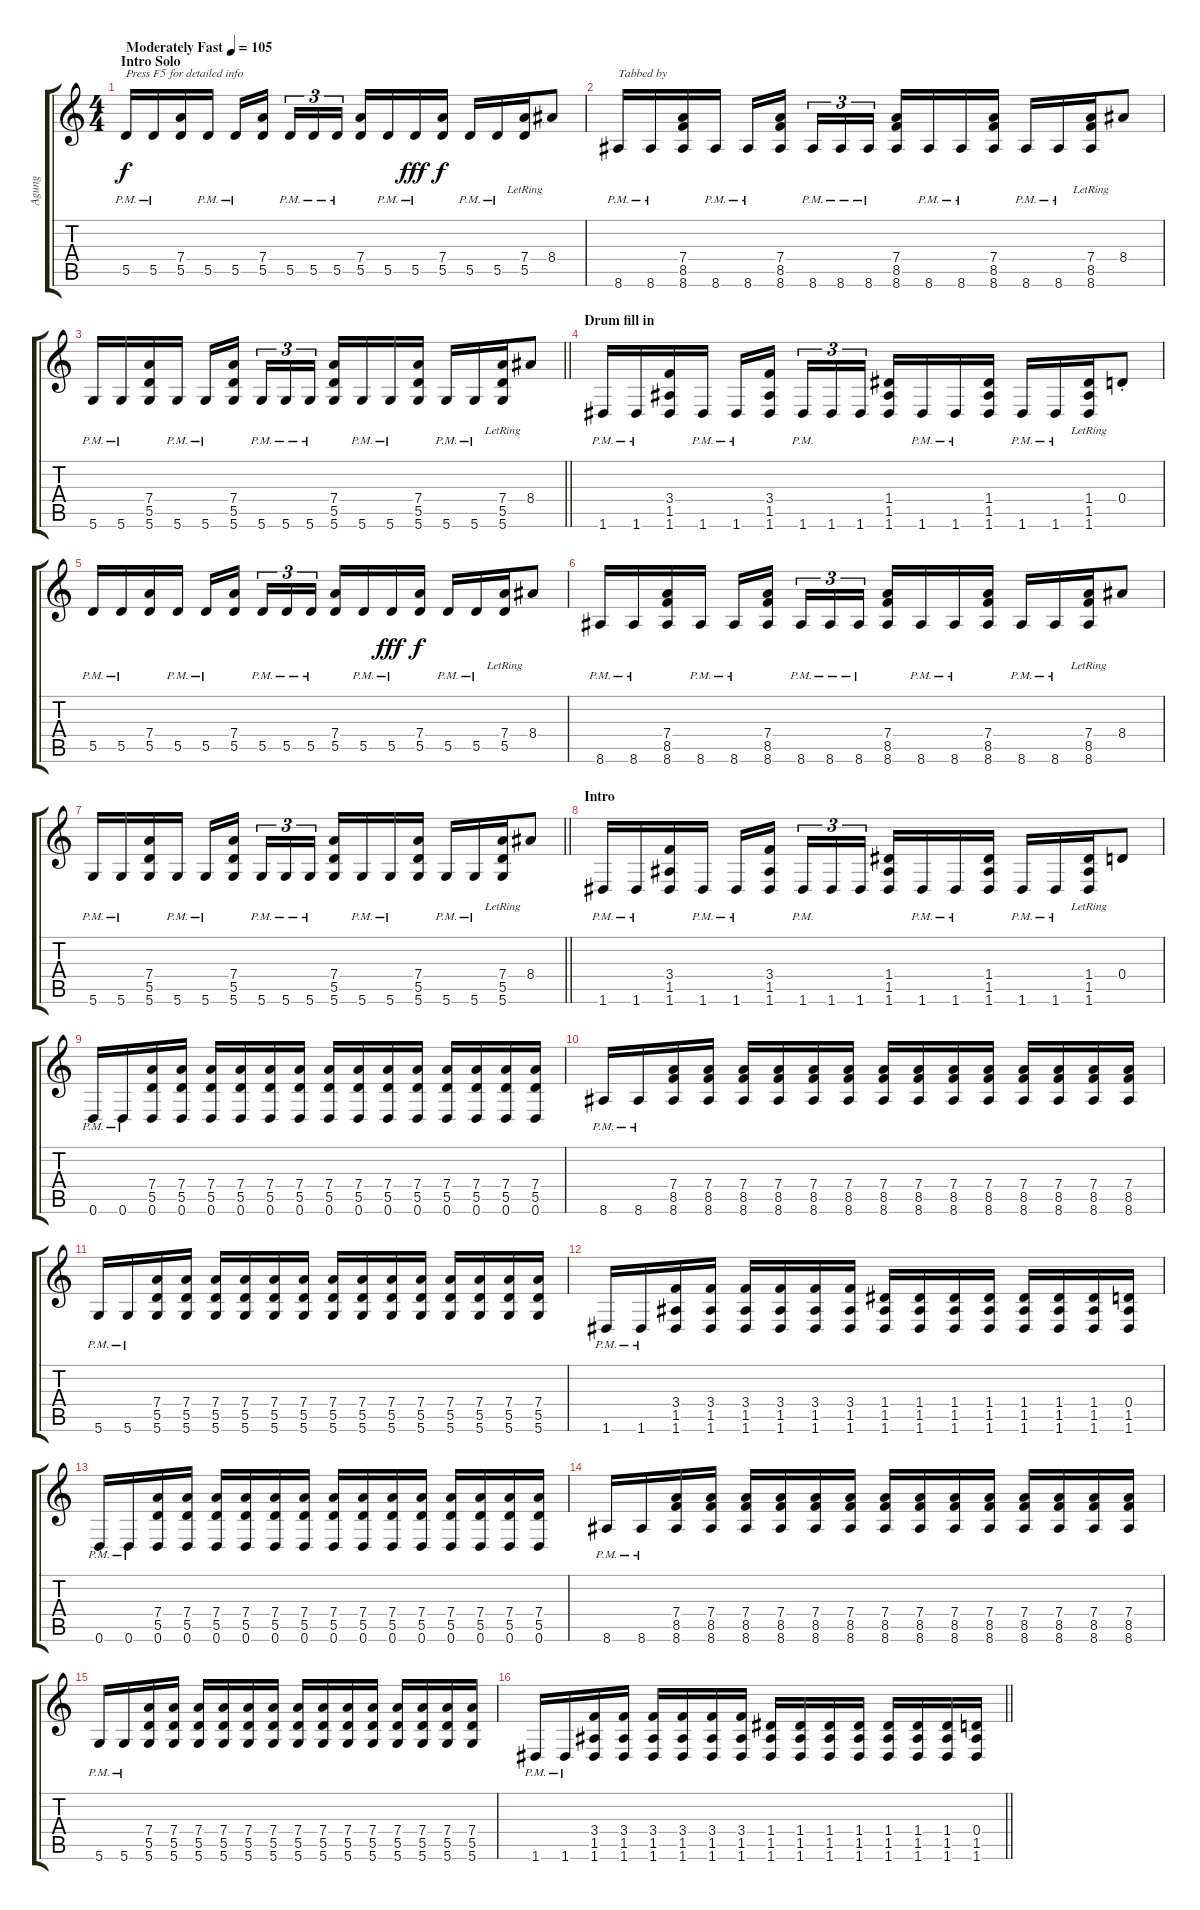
\track ("Agung" "Agung") {instrument distortionguitar}
\staff {score tabs}
\tuning (E4 B3 G3 D3 A2 D2) {hide}
\ts (4 4)
\section ("" "Intro Solo")
\tempo (105 "Moderately Fast")
\clef g2
\ks c
5.5{pm}.16{txt "Press F5 for detailed info" dy f instrument distortionguitar} 5.5{pm}.16 (7.4 5.5).16 5.5{pm}.16 5.5{pm}.16 (7.4 5.5).16{beam splitsecondary} 5.5{pm}.16{tu (3 2)} 5.5{pm}.16{tu (3 2)} 5.5{pm}.16{tu (3 2)} (7.4 5.5).16 5.5{pm}.16 5.5{pm}.16{dy fff} (7.4 5.5).16{dy f} 5.5{pm}.16 5.5{pm}.16 (7.4{lr} 5.5{lr}).16 8.4.8 |
8.6{pm}.16{txt "Tabbed by"} 8.6{pm}.16 (7.4 8.5 8.6).16 8.6{pm}.16 8.6{pm}.16 (7.4 8.5 8.6).16{beam splitsecondary} 8.6{pm}.16{tu (3 2)} 8.6{pm}.16{tu (3 2)} 8.6{pm}.16{tu (3 2)} (7.4 8.5 8.6).16 8.6{pm}.16 8.6{pm}.16 (7.4 8.5 8.6).16 8.6{pm}.16 8.6{pm}.16 (7.4{lr} 8.5{lr} 8.6{lr}).16 8.4.8 |
\barLineRight lightlight
5.6{pm}.16 5.6{pm}.16 (7.4 5.5 5.6).16 5.6{pm}.16 5.6{pm}.16 (7.4 5.5 5.6).16{beam splitsecondary} 5.6{pm}.16{tu (3 2)} 5.6{pm}.16{tu (3 2)} 5.6{pm}.16{tu (3 2)} (7.4 5.5 5.6).16 5.6{pm}.16 5.6{pm}.16 (7.4 5.5 5.6).16 5.6{pm}.16 5.6{pm}.16 (7.4{lr} 5.5{lr} 5.6{lr}).16 8.4.8 |
\section ("" "Drum fill in")
1.6{pm}.16 1.6{pm}.16 (3.4 1.5 1.6).16 1.6{pm}.16 1.6{pm}.16 (3.4 1.5 1.6).16{beam splitsecondary} 1.6{pm}.16{tu (3 2)} 1.6.16{tu (3 2)} 1.6.16{tu (3 2)} (1.4 1.5 1.6).16 1.6{pm}.16 1.6{pm}.16 (1.4 1.5 1.6).16 1.6{pm}.16 1.6{pm}.16 (1.4{lr} 1.5{lr} 1.6).16 0.4{st}.8 |
5.5{pm}.16 5.5{pm}.16 (7.4 5.5).16 5.5{pm}.16 5.5{pm}.16 (7.4 5.5).16{beam splitsecondary} 5.5{pm}.16{tu (3 2)} 5.5{pm}.16{tu (3 2)} 5.5{pm}.16{tu (3 2)} (7.4 5.5).16 5.5{pm}.16 5.5{pm}.16{dy fff} (7.4 5.5).16{dy f} 5.5{pm}.16 5.5{pm}.16 (7.4{lr} 5.5{lr}).16 8.4.8 |
8.6{pm}.16 8.6{pm}.16 (7.4 8.5 8.6).16 8.6{pm}.16 8.6{pm}.16 (7.4 8.5 8.6).16{beam splitsecondary} 8.6{pm}.16{tu (3 2)} 8.6{pm}.16{tu (3 2)} 8.6{pm}.16{tu (3 2)} (7.4 8.5 8.6).16 8.6{pm}.16 8.6{pm}.16 (7.4 8.5 8.6).16 8.6{pm}.16 8.6{pm}.16 (7.4{lr} 8.5{lr} 8.6{lr}).16 8.4.8 |
\barLineRight lightlight
5.6{pm}.16 5.6{pm}.16 (7.4 5.5 5.6).16 5.6{pm}.16 5.6{pm}.16 (7.4 5.5 5.6).16{beam splitsecondary} 5.6{pm}.16{tu (3 2)} 5.6{pm}.16{tu (3 2)} 5.6{pm}.16{tu (3 2)} (7.4 5.5 5.6).16 5.6{pm}.16 5.6{pm}.16 (7.4 5.5 5.6).16 5.6{pm}.16 5.6{pm}.16 (7.4{lr} 5.5{lr} 5.6{lr}).16 8.4.8 |
\section ("" "Intro")
1.6{pm}.16 1.6{pm}.16 (3.4 1.5 1.6).16 1.6{pm}.16 1.6{pm}.16 (3.4 1.5 1.6).16{beam splitsecondary} 1.6{pm}.16{tu (3 2)} 1.6.16{tu (3 2)} 1.6.16{tu (3 2)} (1.4 1.5 1.6).16 1.6{pm}.16 1.6{pm}.16 (1.4 1.5 1.6).16 1.6{pm}.16 1.6{pm}.16 (1.4{lr} 1.5{lr} 1.6{lr}).16 0.4.8 |
0.6{pm}.16 0.6{pm}.16 (7.4 5.5 0.6).16 (7.4 5.5 0.6).16 (7.4 5.5 0.6).16 (7.4 5.5 0.6).16 (7.4 5.5 0.6).16 (7.4 5.5 0.6).16 (7.4 5.5 0.6).16 (7.4 5.5 0.6).16 (7.4 5.5 0.6).16 (7.4 5.5 0.6).16 (7.4 5.5 0.6).16 (7.4 5.5 0.6).16 (7.4 5.5 0.6).16 (7.4 5.5 0.6).16 |
8.6{pm}.16 8.6{pm}.16 (7.4 8.5 8.6).16 (7.4 8.5 8.6).16 (7.4 8.5 8.6).16 (7.4 8.5 8.6).16 (7.4 8.5 8.6).16 (7.4 8.5 8.6).16 (7.4 8.5 8.6).16 (7.4 8.5 8.6).16 (7.4 8.5 8.6).16 (7.4 8.5 8.6).16 (7.4 8.5 8.6).16 (7.4 8.5 8.6).16 (7.4 8.5 8.6).16 (7.4 8.5 8.6).16 |
5.6{pm}.16 5.6{pm}.16 (7.4 5.5 5.6).16 (7.4 5.5 5.6).16 (7.4 5.5 5.6).16 (7.4 5.5 5.6).16 (7.4 5.5 5.6).16 (7.4 5.5 5.6).16 (7.4 5.5 5.6).16 (7.4 5.5 5.6).16 (7.4 5.5 5.6).16 (7.4 5.5 5.6).16 (7.4 5.5 5.6).16 (7.4 5.5 5.6).16 (7.4 5.5 5.6).16 (7.4 5.5 5.6).16 |
1.6{pm}.16 1.6{pm}.16 (3.4 1.5 1.6).16 (3.4 1.5 1.6).16 (3.4 1.5 1.6).16 (3.4 1.5 1.6).16 (3.4 1.5 1.6).16 (3.4 1.5 1.6).16 (1.4 1.5 1.6).16 (1.4 1.5 1.6).16 (1.4 1.5 1.6).16 (1.4 1.5 1.6).16 (1.4 1.5 1.6).16 (1.4 1.5 1.6).16 (1.4 1.5 1.6).16 (0.4 1.5 1.6).16 |
0.6{pm}.16 0.6{pm}.16 (7.4 5.5 0.6).16 (7.4 5.5 0.6).16 (7.4 5.5 0.6).16 (7.4 5.5 0.6).16 (7.4 5.5 0.6).16 (7.4 5.5 0.6).16 (7.4 5.5 0.6).16 (7.4 5.5 0.6).16 (7.4 5.5 0.6).16 (7.4 5.5 0.6).16 (7.4 5.5 0.6).16 (7.4 5.5 0.6).16 (7.4 5.5 0.6).16 (7.4 5.5 0.6).16 |
8.6{pm}.16 8.6{pm}.16 (7.4 8.5 8.6).16 (7.4 8.5 8.6).16 (7.4 8.5 8.6).16 (7.4 8.5 8.6).16 (7.4 8.5 8.6).16 (7.4 8.5 8.6).16 (7.4 8.5 8.6).16 (7.4 8.5 8.6).16 (7.4 8.5 8.6).16 (7.4 8.5 8.6).16 (7.4 8.5 8.6).16 (7.4 8.5 8.6).16 (7.4 8.5 8.6).16 (7.4 8.5 8.6).16 |
5.6{pm}.16 5.6{pm}.16 (7.4 5.5 5.6).16 (7.4 5.5 5.6).16 (7.4 5.5 5.6).16 (7.4 5.5 5.6).16 (7.4 5.5 5.6).16 (7.4 5.5 5.6).16 (7.4 5.5 5.6).16 (7.4 5.5 5.6).16 (7.4 5.5 5.6).16 (7.4 5.5 5.6).16 (7.4 5.5 5.6).16 (7.4 5.5 5.6).16 (7.4 5.5 5.6).16 (7.4 5.5 5.6).16 |
\barLineRight lightlight
1.6{pm}.16 1.6{pm}.16 (3.4 1.5 1.6).16 (3.4 1.5 1.6).16 (3.4 1.5 1.6).16 (3.4 1.5 1.6).16 (3.4 1.5 1.6).16 (3.4 1.5 1.6).16 (1.4 1.5 1.6).16 (1.4 1.5 1.6).16 (1.4 1.5 1.6).16 (1.4 1.5 1.6).16 (1.4 1.5 1.6).16 (1.4 1.5 1.6).16 (1.4 1.5 1.6).16 (0.4 1.5 1.6).16
